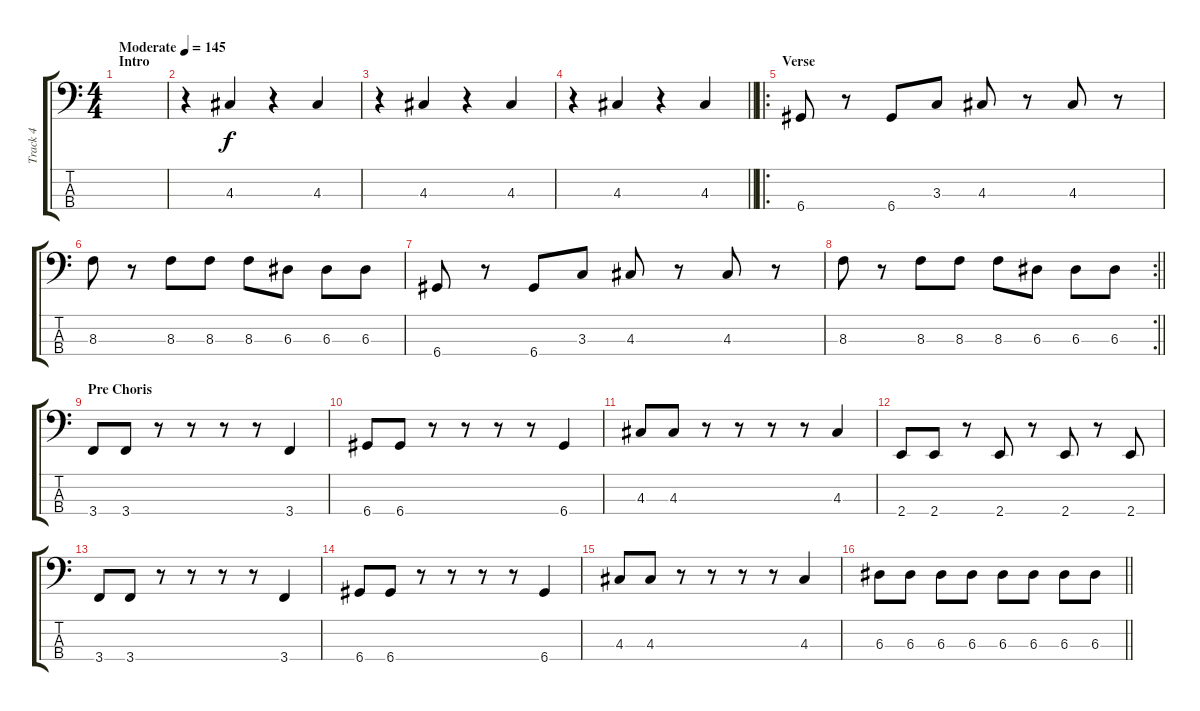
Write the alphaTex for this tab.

\track ("Track 4" "Track 4") {instrument electricbassfinger}
\staff {score tabs}
\tuning (G2 D2 A1 D1) {hide}
\ts (4 4)
\section ("" "Intro")
\tempo (145 "Moderate")
\clef f4
\ks c
|
r.4 4.3.4 r.4 4.3.4 |
r.4 4.3.4 r.4 4.3.4 |
\barLineRight lightlight
r.4 4.3.4 r.4 4.3.4 |
\ro
\section ("" "Verse")
6.4.8 r.8 6.4.8 3.3.8 4.3.8 r.8 4.3.8 r.8 |
8.3.8 r.8 8.3.8 8.3.8 8.3.8 6.3.8 6.3.8 6.3.8 |
6.4.8 r.8 6.4.8 3.3.8 4.3.8 r.8 4.3.8 r.8 |
\rc 2
\barLineRight lightlight
8.3.8 r.8 8.3.8 8.3.8 8.3.8 6.3.8 6.3.8 6.3.8 |
\section ("" "Pre Choris")
3.4.8 3.4.8 r.8 r.8 r.8 r.8 3.4.4 |
6.4.8 6.4.8 r.8 r.8 r.8 r.8 6.4.4 |
4.3.8 4.3.8 r.8 r.8 r.8 r.8 4.3.4 |
2.4.8 2.4.8 r.8 2.4.8 r.8 2.4.8 r.8 2.4.8 |
3.4.8 3.4.8 r.8 r.8 r.8 r.8 3.4.4 |
6.4.8 6.4.8 r.8 r.8 r.8 r.8 6.4.4 |
4.3.8 4.3.8 r.8 r.8 r.8 r.8 4.3.4 |
\barLineRight lightlight
6.3.8 6.3.8 6.3.8 6.3.8 6.3.8 6.3.8 6.3.8 6.3.8
